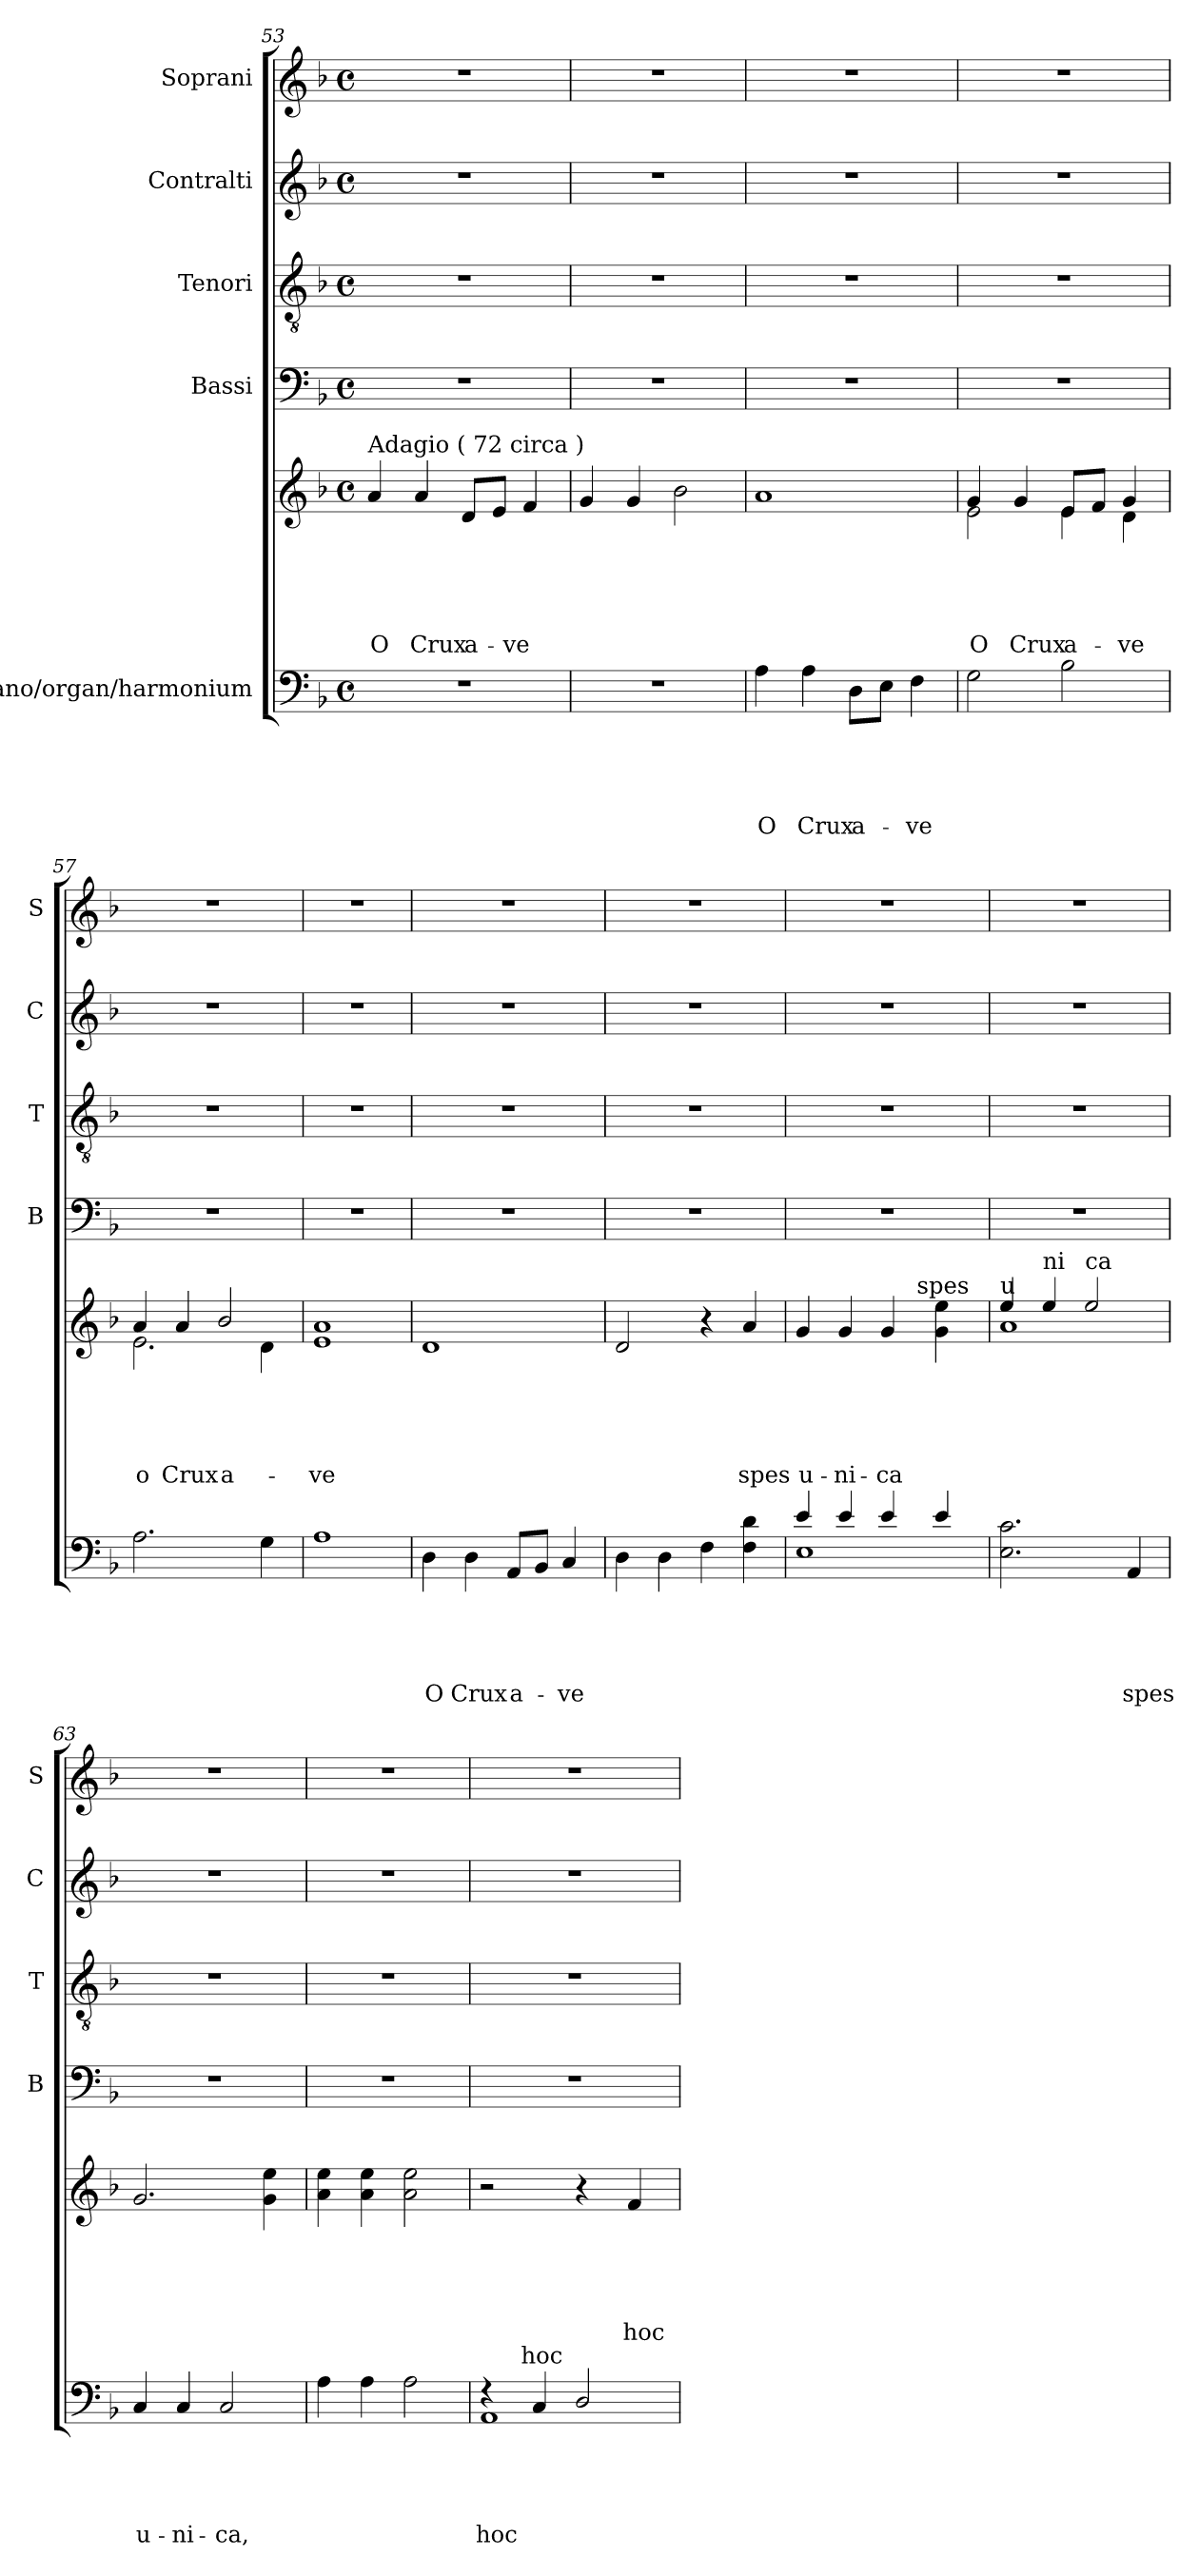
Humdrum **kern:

**kern	**text	**text	**text	**text	**text	**kern	**text	**text	**text	**text	**text	**kern	**kern	**kern	**kern
*part5	*part5	*part5	*part5	*part5	*part5	*part5	*part5	*part5	*part5	*part5	*part5	*part4	*part3	*part2	*part1
*staff6	*staff6	*staff6	*staff6	*staff6	*staff6	*staff5	*staff5	*staff5	*staff5	*staff5	*staff5	*staff4	*staff3	*staff2	*staff1
*I"piano/organ/harmonium	*	*	*	*	*	*	*	*	*	*	*	*I"Bassi	*I"Tenori	*I"Contralti	*I"Soprani
*	*	*	*	*	*	*	*	*	*	*	*	*I'B	*I'T	*I'C	*I'S
!!LO:PB:g=z
*clefF4	*	*	*	*	*	*clefG2	*	*	*	*	*	*clefF4	*clefGv2	*clefG2	*clefG2
*k[b-]	*	*	*	*	*	*k[b-]	*	*	*	*	*	*k[b-]	*k[b-]	*k[b-]	*k[b-]
*F:	*	*	*	*	*	*F:	*	*	*	*	*	*F:	*F:	*F:	*F:
*M4/4	*	*	*	*	*	*M4/4	*	*	*	*	*	*M4/4	*M4/4	*M4/4	*M4/4
*met(c)	*	*	*	*	*	*met(c)	*	*	*	*	*	*met(c)	*met(c)	*met(c)	*met(c)
=53	=53	=53	=53	=53	=53	=53	=53	=53	=53	=53	=53	=53	=53	=53	=53
!	!	!	!	!	!	!LO:TX:a:t=Adagio ( 72 circa )	!	!	!	!	!	!	!	!	!
!	!	!	!	!	!	!	!	!	!	!	!LO:LY:b	!	!	!	!
1r	.	.	.	.	.	4a/	.	.	.	.	O	1r	1r	1r	1r
!	!	!	!	!	!	!	!	!	!	!	!LO:LY:b	!	!	!	!
.	.	.	.	.	.	4a/	.	.	.	.	Crux	.	.	.	.
!	!	!	!	!	!	!	!	!	!	!	!LO:LY:b	!	!	!	!
.	.	.	.	.	.	8d/L	.	.	.	.	a-	.	.	.	.
.	.	.	.	.	.	8e/J	.	.	.	.	.	.	.	.	.
!	!	!	!	!	!	!	!	!	!	!	!LO:LY:b	!	!	!	!
.	.	.	.	.	.	4f/	.	.	.	.	-ve	.	.	.	.
=54	=54	=54	=54	=54	=54	=54	=54	=54	=54	=54	=54	=54	=54	=54	=54
1r	.	.	.	.	.	4g/	.	.	.	.	.	1r	1r	1r	1r
.	.	.	.	.	.	4g/	.	.	.	.	.	.	.	.	.
.	.	.	.	.	.	2b-\	.	.	.	.	.	.	.	.	.
=55	=55	=55	=55	=55	=55	=55	=55	=55	=55	=55	=55	=55	=55	=55	=55
!	!	!	!	!	!LO:LY:b	!	!	!	!	!	!	!	!	!	!
4A\	.	.	.	.	O	1a	.	.	.	.	.	1r	1r	1r	1r
!	!	!	!	!	!LO:LY:b	!	!	!	!	!	!	!	!	!	!
4A\	.	.	.	.	Crux	.	.	.	.	.	.	.	.	.	.
!	!	!	!	!	!LO:LY:b	!	!	!	!	!	!	!	!	!	!
8D\L	.	.	.	.	a-	.	.	.	.	.	.	.	.	.	.
8E\J	.	.	.	.	.	.	.	.	.	.	.	.	.	.	.
!	!	!	!	!	!LO:LY:b	!	!	!	!	!	!	!	!	!	!
4F\	.	.	.	.	-ve	.	.	.	.	.	.	.	.	.	.
=56	=56	=56	=56	=56	=56	=56	=56	=56	=56	=56	=56	=56	=56	=56	=56
!	!	!	!	!	!	!	!	!	!	!	!LO:LY:b	!	!	!	!
*	*	*	*	*	*	*^	*	*	*	*	*	*	*	*	*
2G\	.	.	.	.	.	4g/	2e\	.	.	.	.	O	1r	1r	1r	1r
!	!	!	!	!	!	!	!	!	!	!	!	!LO:LY:b	!	!	!	!
.	.	.	.	.	.	4g/	.	.	.	.	.	Crux	.	.	.	.
!	!	!	!	!	!	!	!	!	!	!	!	!LO:LY:b	!	!	!	!
2B-\	.	.	.	.	.	8e/L	4e\	.	.	.	.	a-	.	.	.	.
.	.	.	.	.	.	8f/J	.	.	.	.	.	.	.	.	.	.
!	!	!	!	!	!	!	!	!	!	!	!	!LO:LY:b	!	!	!	!
.	.	.	.	.	.	4g/	4d\	.	.	.	.	-ve	.	.	.	.
!!LO:LB:g=z
=57	=57	=57	=57	=57	=57	=57	=57	=57	=57	=57	=57	=57	=57	=57	=57	=57
!	!	!	!	!	!	!	!	!	!	!	!	!LO:LY:b	!	!	!	!
2.A\	.	.	.	.	.	4a/	2.e\	.	.	.	.	o	1r	1r	1r	1r
!	!	!	!	!	!	!	!	!	!	!	!	!LO:LY:b	!	!	!	!
.	.	.	.	.	.	4a/	.	.	.	.	.	Crux	.	.	.	.
!	!	!	!	!	!	!	!	!	!	!	!	!LO:LY:b	!	!	!	!
.	.	.	.	.	.	2b-/	.	.	.	.	.	a-	.	.	.	.
4G\	.	.	.	.	.	.	4d\	.	.	.	.	.	.	.	.	.
=58	=58	=58	=58	=58	=58	=58	=58	=58	=58	=58	=58	=58	=58	=58	=58	=58
!	!	!	!	!	!	!	!	!	!	!	!	!LO:LY:b	!	!	!	!
*	*	*	*	*	*	*v	*v	*	*	*	*	*	*	*	*	*
1A	.	.	.	.	.	1e 1a	.	.	.	.	-ve	1r	1r	1r	1r
=59	=59	=59	=59	=59	=59	=59	=59	=59	=59	=59	=59	=59	=59	=59	=59
!	!	!	!	!	!LO:LY:b	!	!	!	!	!	!	!	!	!	!
4D\	.	.	.	.	O	1d	.	.	.	.	.	1r	1r	1r	1r
!	!	!	!	!	!LO:LY:b	!	!	!	!	!	!	!	!	!	!
4D\	.	.	.	.	Crux	.	.	.	.	.	.	.	.	.	.
!	!	!	!	!	!LO:LY:b	!	!	!	!	!	!	!	!	!	!
8AA/L	.	.	.	.	a-	.	.	.	.	.	.	.	.	.	.
8BB-/J	.	.	.	.	.	.	.	.	.	.	.	.	.	.	.
!	!	!	!	!	!LO:LY:b	!	!	!	!	!	!	!	!	!	!
4C/	.	.	.	.	-ve	.	.	.	.	.	.	.	.	.	.
=60	=60	=60	=60	=60	=60	=60	=60	=60	=60	=60	=60	=60	=60	=60	=60
4D\	.	.	.	.	.	2d/	.	.	.	.	.	1r	1r	1r	1r
4D\	.	.	.	.	.	.	.	.	.	.	.	.	.	.	.
4F\	.	.	.	.	.	4r	.	.	.	.	.	.	.	.	.
!	!	!	!	!	!	!	!	!	!	!	!LO:LY:b	!	!	!	!
4F\ 4d\	.	.	.	.	.	4a/	.	.	.	.	spes	.	.	.	.
=61	=61	=61	=61	=61	=61	=61	=61	=61	=61	=61	=61	=61	=61	=61	=61
*^	*	*	*	*	*	*	*	*	*	*	*	*	*	*	*
!	!	!	!	!	!	!	!	!	!	!	!	!LO:LY:b	!	!	!	!
*	*	*	*	*	*	*	*^	*	*	*	*	*	*	*	*	*
4e/	1E	.	.	.	.	.	4g/	2ryy	.	.	.	.	u-	1r	1r	1r	1r
!	!	!	!	!	!	!	!	!	!	!	!	!	!LO:LY:b	!	!	!	!
4e/	.	.	.	.	.	.	4g/	.	.	.	.	.	-ni-	.	.	.	.
!	!	!	!	!	!	!	!	!	!	!	!	!	!LO:LY:b	!	!	!	!
4e/	.	.	.	.	.	.	4g/	8.ryy	.	.	.	.	-ca	.	.	.	.
!	!	!	!	!	!	!	!	!LO:TX:a:t=spes	!	!	!	!	!	!	!	!	!
.	.	.	.	.	.	.	.	4ryy	.	.	.	.	.	.	.	.	.
4e/	.	.	.	.	.	.	4g\ 4ee\	.	.	.	.	.	.	.	.	.	.
.	.	.	.	.	.	.	.	16ryy	.	.	.	.	.	.	.	.	.
=62	=62	=62	=62	=62	=62	=62	=62	=62	=62	=62	=62	=62	=62	=62	=62	=62	=62
!	!	!	!	!	!	!	!LO:TX:a:t=u	!	!	!	!	!	!	!	!	!	!
*v	*v	*	*	*	*	*	*	*	*	*	*	*	*	*	*	*	*
2.E\ 2.c\	.	.	.	.	.	4ee/	1a	.	.	.	.	.	1r	1r	1r	1r
!	!	!	!	!	!	!LO:TX:a:t=ni	!	!	!	!	!	!	!	!	!	!
.	.	.	.	.	.	4ee/	.	.	.	.	.	.	.	.	.	.
!	!	!	!	!	!	!LO:TX:a:t=ca	!	!	!	!	!	!	!	!	!	!
.	.	.	.	.	.	2ee/	.	.	.	.	.	.	.	.	.	.
!	!	!	!	!	!LO:LY:b	!	!	!	!	!	!	!	!	!	!	!
4AA/	.	.	.	.	spes	.	.	.	.	.	.	.	.	.	.	.
*	*	*	*	*	*	*v	*v	*	*	*	*	*	*	*	*	*
!!LO:LB:g=z
=63	=63	=63	=63	=63	=63	=63	=63	=63	=63	=63	=63	=63	=63	=63	=63
!	!	!	!	!	!LO:LY:b	!	!	!	!	!	!	!	!	!	!
4C/	.	.	.	.	u-	2.g/	.	.	.	.	.	1r	1r	1r	1r
!	!	!	!	!	!LO:LY:b	!	!	!	!	!	!	!	!	!	!
4C/	.	.	.	.	-ni-	.	.	.	.	.	.	.	.	.	.
!	!	!	!	!	!LO:LY:b	!	!	!	!	!	!	!	!	!	!
2C/	.	.	.	.	-ca,	.	.	.	.	.	.	.	.	.	.
.	.	.	.	.	.	4g\ 4ee\	.	.	.	.	.	.	.	.	.
=64	=64	=64	=64	=64	=64	=64	=64	=64	=64	=64	=64	=64	=64	=64	=64
4A\	.	.	.	.	.	4a\ 4ee\	.	.	.	.	.	1r	1r	1r	1r
4A\	.	.	.	.	.	4a\ 4ee\	.	.	.	.	.	.	.	.	.
2A\	.	.	.	.	.	2a\ 2ee\	.	.	.	.	.	.	.	.	.
=65	=65	=65	=65	=65	=65	=65	=65	=65	=65	=65	=65	=65	=65	=65	=65
*^	*	*	*	*	*	*	*	*	*	*	*	*	*	*	*
!	!	!	!	!	!	!LO:LY:b	!	!	!	!	!	!	!	!	!	!
*	*^	*	*	*	*	*	*	*	*	*	*	*	*	*	*	*
4rF	1AA	8..ryy	.	.	.	.	hoc	2r	.	.	.	.	.	1r	1r	1r	1r
!	!	!LO:TX:a:t=hoc	!	!	!	!	!	!	!	!	!	!	!	!	!	!	!
.	.	2ryy	.	.	.	.	.	.	.	.	.	.	.	.	.	.	.
4C/	.	.	.	.	.	.	.	.	.	.	.	.	.	.	.	.	.
2D/	.	.	.	.	.	.	.	4r	.	.	.	.	.	.	.	.	.
.	.	4ryy	.	.	.	.	.	.	.	.	.	.	.	.	.	.	.
!	!	!	!	!	!	!	!	!	!	!	!	!	!LO:LY:b	!	!	!	!
.	.	.	.	.	.	.	.	4f/	.	.	.	.	hoc	.	.	.	.
.	.	32ryy	.	.	.	.	.	.	.	.	.	.	.	.	.	.	.
*v	*v	*v	*	*	*	*	*	*	*	*	*	*	*	*	*	*	*
=	=	=	=	=	=	=	=	=	=	=	=	=	=	=	=
*-	*-	*-	*-	*-	*-	*-	*-	*-	*-	*-	*-	*-	*-	*-	*-
